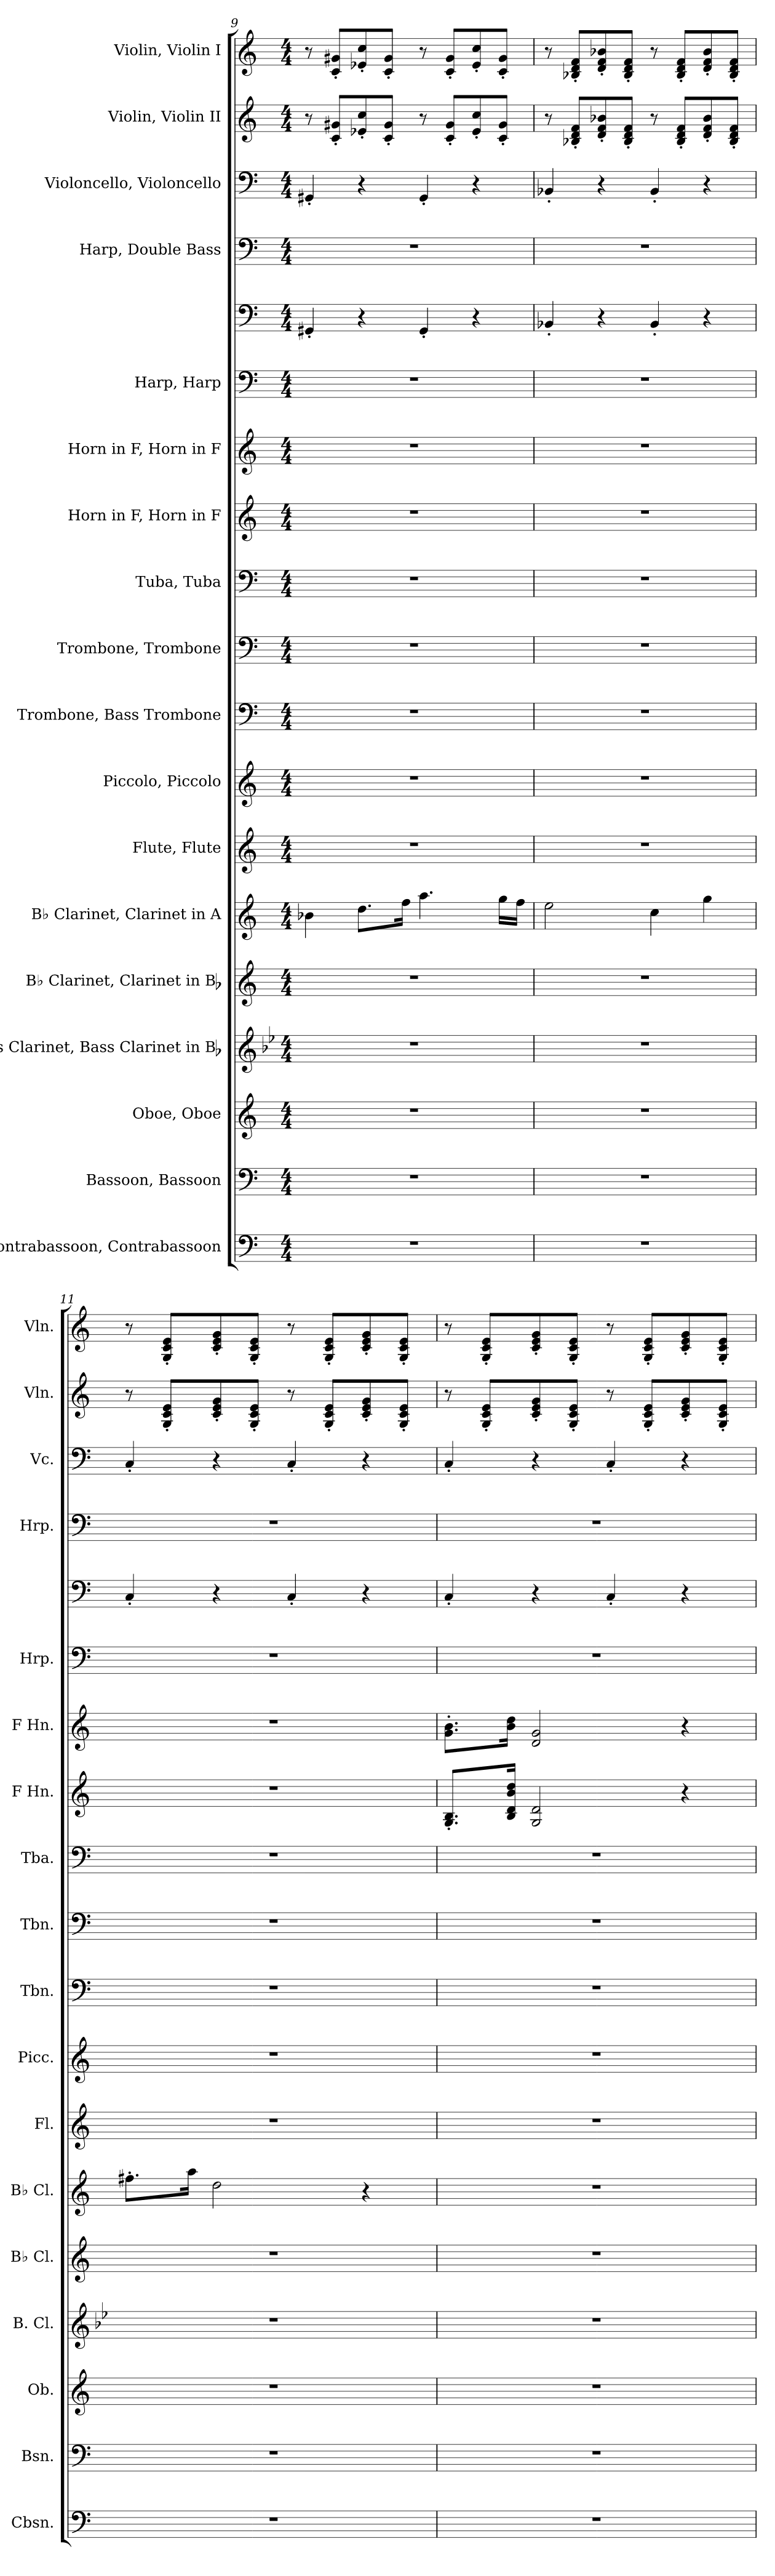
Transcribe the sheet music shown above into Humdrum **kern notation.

**kern	**kern	**kern	**kern	**kern	**kern	**kern	**kern	**kern	**kern	**kern	**kern	**kern	**kern	**kern	**kern	**kern	**kern	**kern
*part18	*part17	*part16	*part15	*part14	*part13	*part12	*part11	*part10	*part9	*part8	*part7	*part6	*part5	*part5	*part4	*part3	*part2	*part1
*staff19	*staff18	*staff17	*staff16	*staff15	*staff14	*staff13	*staff12	*staff11	*staff10	*staff9	*staff8	*staff7	*staff6	*staff5	*staff4	*staff3	*staff2	*staff1
*I"Contrabassoon, Contrabassoon	*I"Bassoon, Bassoon	*I"Oboe, Oboe	*I"Bass Clarinet, Bass Clarinet in Bb	*I"B♭ Clarinet, Clarinet in Bb	*I"B♭ Clarinet, Clarinet in A	*I"Flute, Flute	*I"Piccolo, Piccolo	*I"Trombone, Bass Trombone	*I"Trombone, Trombone	*I"Tuba, Tuba	*I"Horn in F, Horn in F	*I"Horn in F, Horn in F	*I"Harp, Harp	*	*I"Harp, Double Bass	*I"Violoncello, Violoncello	*I"Violin, Violin II	*I"Violin, Violin I
*I'Cbsn.	*I'Bsn.	*I'Ob.	*I'B. Cl.	*I'B♭ Cl.	*I'B♭ Cl.	*I'Fl.	*I'Picc.	*I'Tbn.	*I'Tbn.	*I'Tba.	*I'F Hn.	*I'F Hn.	*I'Hrp.	*	*I'Hrp.	*I'Vc.	*I'Vln.	*I'Vln.
*clefF4	*clefF4	*clefG2	*clefG2	*clefG2	*clefG2	*clefG2	*clefG2	*clefF4	*clefF4	*clefF4	*clefG2	*clefG2	*clefF4	*clefF4	*clefF4	*clefF4	*clefG2	*clefG2
*ITrd7c12	*	*	*ITrd8c14	*ITrd1c2	*ITrd1c2	*	*ITrd-7c-12	*	*	*	*ITrd4c7	*ITrd4c7	*	*	*	*	*	*
*k[]	*k[]	*k[]	*k[b-e-]	*k[b-e-]	*k[b-e-]	*k[]	*k[]	*k[]	*k[]	*k[]	*k[b-]	*k[b-]	*k[]	*k[]	*k[]	*k[]	*k[]	*k[]
*M4/4	*M4/4	*M4/4	*M4/4	*M4/4	*M4/4	*M4/4	*M4/4	*M4/4	*M4/4	*M4/4	*M4/4	*M4/4	*M4/4	*M4/4	*M4/4	*M4/4	*M4/4	*M4/4
=9	=9	=9	=9	=9	=9	=9	=9	=9	=9	=9	=9	=9	=9	=9	=9	=9	=9	=9
1r	1r	1r	1r	1r	4a-X\	1r	1r	1r	1r	1r	1r	1r	1r	4GG#X'/	1r	4GG#X'/	8r	8r
.	.	.	.	.	.	.	.	.	.	.	.	.	.	.	.	.	8c/' 8g#X/'L	8c/' 8g#X/'L
.	.	.	.	.	8.cc\L	.	.	.	.	.	.	.	.	4r	.	4r	8e-X/' 8cc/'	8e-X/' 8cc/'
.	.	.	.	.	.	.	.	.	.	.	.	.	.	.	.	.	8c/' 8g#/'J	8c/' 8g#/'J
.	.	.	.	.	16ee-\Jk	.	.	.	.	.	.	.	.	.	.	.	.	.
.	.	.	.	.	4.gg\	.	.	.	.	.	.	.	.	4GG#'/	.	4GG#'/	8r	8r
.	.	.	.	.	.	.	.	.	.	.	.	.	.	.	.	.	8c/' 8g#/'L	8c/' 8g#/'L
.	.	.	.	.	.	.	.	.	.	.	.	.	.	4r	.	4r	8e-/' 8cc/'	8e-/' 8cc/'
.	.	.	.	.	16ff\LL	.	.	.	.	.	.	.	.	.	.	.	8c/' 8g#/'J	8c/' 8g#/'J
.	.	.	.	.	16ee-\JJ	.	.	.	.	.	.	.	.	.	.	.	.	.
!!LO:PB:g=z
=10	=10	=10	=10	=10	=10	=10	=10	=10	=10	=10	=10	=10	=10	=10	=10	=10	=10	=10
1r	1r	1r	1r	1r	2dd\	1r	1r	1r	1r	1r	1r	1r	1r	4BB-X'/	1r	4BB-X'/	8r	8r
.	.	.	.	.	.	.	.	.	.	.	.	.	.	.	.	.	8B-X/' 8d/' 8f/'L	8B-X/' 8d/' 8f/'L
.	.	.	.	.	.	.	.	.	.	.	.	.	.	4r	.	4r	8d/' 8f/' 8b-X/'	8d/' 8f/' 8b-X/'
.	.	.	.	.	.	.	.	.	.	.	.	.	.	.	.	.	8B-/' 8d/' 8f/'J	8B-/' 8d/' 8f/'J
.	.	.	.	.	4b-\	.	.	.	.	.	.	.	.	4BB-'/	.	4BB-'/	8r	8r
.	.	.	.	.	.	.	.	.	.	.	.	.	.	.	.	.	8B-/' 8d/' 8f/'L	8B-/' 8d/' 8f/'L
.	.	.	.	.	4ff\	.	.	.	.	.	.	.	.	4r	.	4r	8d/' 8f/' 8b-/'	8d/' 8f/' 8b-/'
.	.	.	.	.	.	.	.	.	.	.	.	.	.	.	.	.	8B-/' 8d/' 8f/'J	8B-/' 8d/' 8f/'J
=11	=11	=11	=11	=11	=11	=11	=11	=11	=11	=11	=11	=11	=11	=11	=11	=11	=11	=11
1r	1r	1r	1r	1r	8.een'\L	1r	1r	1r	1r	1r	1r	1r	1r	4C'/	1r	4C'/	8r	8r
.	.	.	.	.	.	.	.	.	.	.	.	.	.	.	.	.	8G/' 8c/' 8e/'L	8G/' 8c/' 8e/'L
.	.	.	.	.	16gg\Jk	.	.	.	.	.	.	.	.	.	.	.	.	.
.	.	.	.	.	2cc\	.	.	.	.	.	.	.	.	4r	.	4r	8c/' 8e/' 8g/'	8c/' 8e/' 8g/'
.	.	.	.	.	.	.	.	.	.	.	.	.	.	.	.	.	8G/' 8c/' 8e/'J	8G/' 8c/' 8e/'J
.	.	.	.	.	.	.	.	.	.	.	.	.	.	4C'/	.	4C'/	8r	8r
.	.	.	.	.	.	.	.	.	.	.	.	.	.	.	.	.	8G/' 8c/' 8e/'L	8G/' 8c/' 8e/'L
.	.	.	.	.	4r	.	.	.	.	.	.	.	.	4r	.	4r	8c/' 8e/' 8g/'	8c/' 8e/' 8g/'
.	.	.	.	.	.	.	.	.	.	.	.	.	.	.	.	.	8G/' 8c/' 8e/'J	8G/' 8c/' 8e/'J
=12	=12	=12	=12	=12	=12	=12	=12	=12	=12	=12	=12	=12	=12	=12	=12	=12	=12	=12
1r	1r	1r	1r	1r	1r	1r	1r	1r	1r	1r	8.C/' 8.E/'L	8.c\' 8.e\'L	1r	4C'/	1r	4C'/	8r	8r
.	.	.	.	.	.	.	.	.	.	.	.	.	.	.	.	.	8G/' 8c/' 8e/'L	8G/' 8c/' 8e/'L
.	.	.	.	.	.	.	.	.	.	.	16E/ 16G/ 16e/ 16g/Jk	16e\ 16g\Jk	.	.	.	.	.	.
.	.	.	.	.	.	.	.	.	.	.	2C/ 2G/	2G/ 2c/	.	4r	.	4r	8c/' 8e/' 8g/'	8c/' 8e/' 8g/'
.	.	.	.	.	.	.	.	.	.	.	.	.	.	.	.	.	8G/' 8c/' 8e/'J	8G/' 8c/' 8e/'J
.	.	.	.	.	.	.	.	.	.	.	.	.	.	4C'/	.	4C'/	8r	8r
.	.	.	.	.	.	.	.	.	.	.	.	.	.	.	.	.	8G/' 8c/' 8e/'L	8G/' 8c/' 8e/'L
.	.	.	.	.	.	.	.	.	.	.	4r	4r	.	4r	.	4r	8c/' 8e/' 8g/'	8c/' 8e/' 8g/'
.	.	.	.	.	.	.	.	.	.	.	.	.	.	.	.	.	8G/' 8c/' 8e/'J	8G/' 8c/' 8e/'J
=	=	=	=	=	=	=	=	=	=	=	=	=	=	=	=	=	=	=
*-	*-	*-	*-	*-	*-	*-	*-	*-	*-	*-	*-	*-	*-	*-	*-	*-	*-	*-
